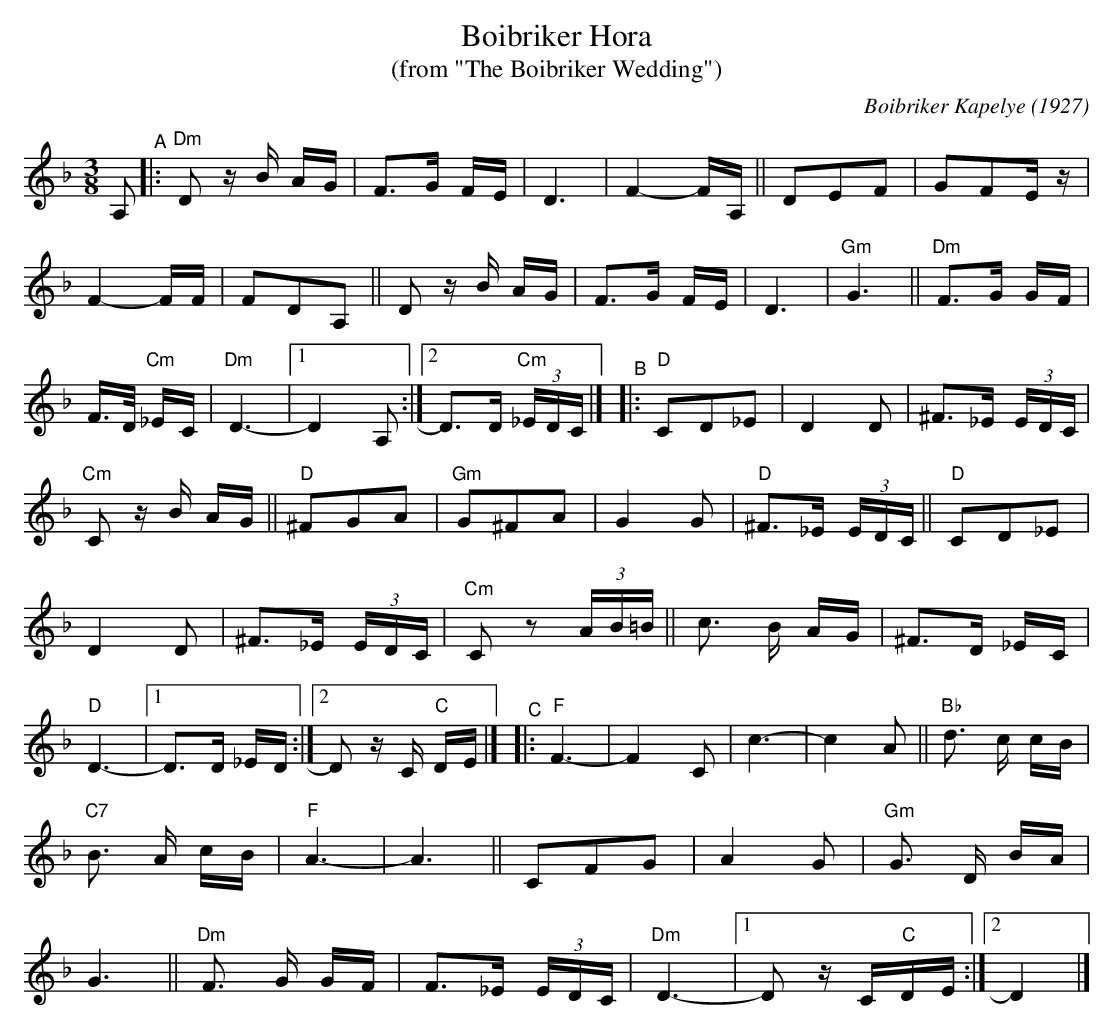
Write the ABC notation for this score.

X:1
T: Boibriker Hora
T: (from "The Boibriker Wedding")
C: Boibriker Kapelye (1927)
M: 3/8
L: 1/16
K: Dm
A,2 "^A"|:\
"Dm"D2 zB AG | F3G FE | D6 | F4- FA, || D2E2F2 | G2F2Ez | F4- FF | F2D2A,2 ||
D2 zB AG | F3G FE | D6 | "Gm"G6 || "Dm"F3G GF | F>D "Cm"_EC | "Dm"D6- |[1 D4 A,2 :|[2 D3D "Cm"(3_EDC |]
"^B"|:\
"D"C2D2_E2 | D4 D2 | ^F3_E (3EDC | "Cm"C2 zB AG || "D"^F2G2A2 | "Gm"G2^F2A2 | G4 G2 | "D"^F3_E (3EDC ||
"D"C2D2_E2 | D4 D2 | ^F3_E (3EDC | "Cm"C2 z2 (3AB=B || c3 B AG | ^F3D _EC | "D"D6- |[1 D3D _ED :|[2  D2 zC "C"DE |]
"^C"|:\
"F"F6- | F4 C2 | c6- | c4 A2 || "Bb"d3 c cB | "C7"B3 A cB | "F"A6- | A6 ||
C2F2G2 | A4 G2 | "Gm"G3 D BA | G6 || "Dm"F3 G GF | F3_E (3EDC | "Dm"D6- |[1 D2 zC"C"DE :|[2 D4 |]
